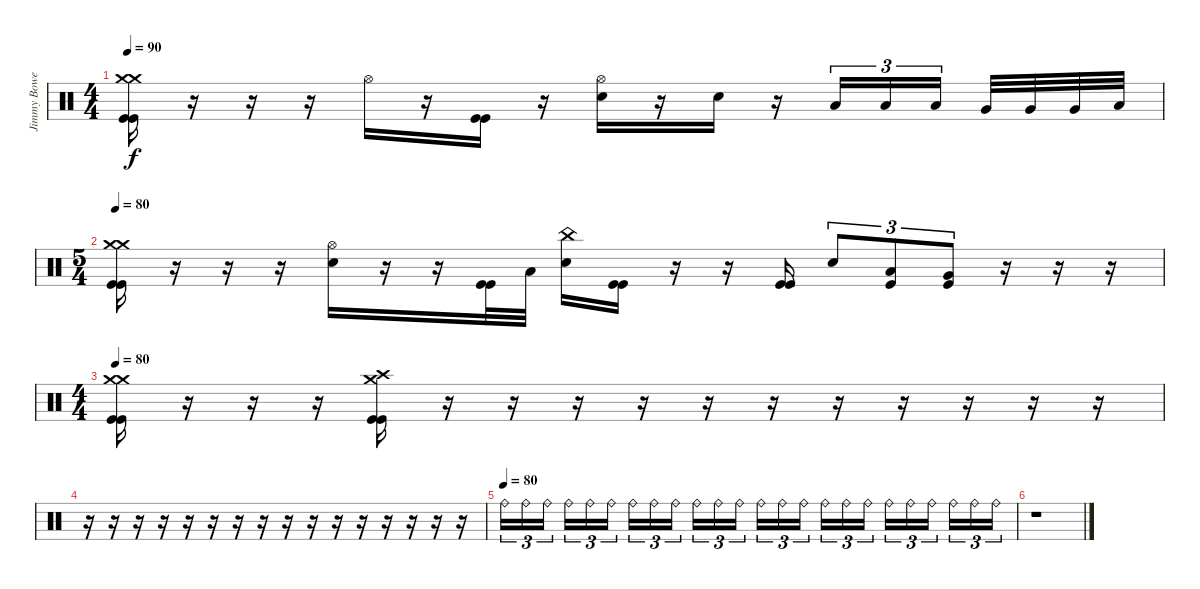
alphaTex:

\track ("Jimmy Bower" "Jimmy Bowe") {instrument percussion}
\staff {score}
\articulation defaults
\ts (4 4)
\tempo 90
\clef neutral
\ks c
("Crash medium (hit)" "Crash medium (hit)" "Kick (hit)" "Kick (hit)").16{dy f} r.16 r.16 r.16 "Hi-Hat (open)".16 r.16 ("Kick (hit)" "Kick (hit)").16 r.16 ("Hi-Hat (open)" "Snare (hit) 2").16 r.16 "Snare (hit) 2".16 r.16 "Low Tom (hit)".16{tu (3 2)} "Low Tom (hit)".16{tu (3 2)} "Low Tom (hit)".16{tu (3 2)} "Very Low Tom (hit)".32 "Very Low Tom (hit)".32 "Very Low Tom (hit)".32 "Low Floor Tom (hit)".32 |
\ts (5 4)
\tempo 80
("Crash medium (hit)" "Crash medium (hit)" "Kick (hit)" "Kick (hit)").16 r.16 r.16 r.16 ("Hi-Hat (open)" "Snare (hit) 2").16 r.16 r.16 ("Kick (hit)" "Kick (hit)").32 "Low Tom (hit)".32 ("China (hit)" "Snare (hit) 2").16 ("Kick (hit)" "Kick (hit)").16 r.16 r.16 ("Kick (hit)" "Kick (hit)").16 "Snare (hit) 2".8{tu (3 2)} ("Low Tom (hit)" "Kick (hit)").8{tu (3 2)} ("Very Low Tom (hit)" "Kick (hit)").8{tu (3 2)} r.16 r.16 r.16 |
\ts (4 4)
\tempo 80
("Crash medium (hit)" "Crash medium (hit)" "Kick (hit)" "Kick (hit)").16 r.16 r.16 r.16 ("Crash medium (hit)" "Crash high (hit)" "Kick (hit)" "Kick (hit)").16 r.16 r.16 r.16 r.16 r.16 r.16 r.16 r.16 r.16 r.16 r.16 |
r.16 r.16 r.16 r.16 r.16 r.16 r.16 r.16 r.16 r.16 r.16 r.16 r.16 r.16 r.16 r.16 |
\tempo (80)
"Ride (bell)".16{tu (3 2) volume 6} "Ride (bell)".16{tu (3 2)} "Ride (bell)".16{tu (3 2)} "Ride (bell)".16{tu (3 2)} "Ride (bell)".16{tu (3 2)} "Ride (bell)".16{tu (3 2)} "Ride (bell)".16{tu (3 2)} "Ride (bell)".16{tu (3 2)} "Ride (bell)".16{tu (3 2)} "Ride (bell)".16{tu (3 2)} "Ride (bell)".16{tu (3 2)} "Ride (bell)".16{tu (3 2)} "Ride (bell)".16{tu (3 2)} "Ride (bell)".16{tu (3 2)} "Ride (bell)".16{tu (3 2)} "Ride (bell)".16{tu (3 2)} "Ride (bell)".16{tu (3 2)} "Ride (bell)".16{tu (3 2)} "Ride (bell)".16{tu (3 2)} "Ride (bell)".16{tu (3 2)} "Ride (bell)".16{tu (3 2)} "Ride (bell)".16{tu (3 2)} "Ride (bell)".16{tu (3 2)} "Ride (bell)".16{tu (3 2)} |
r.1
